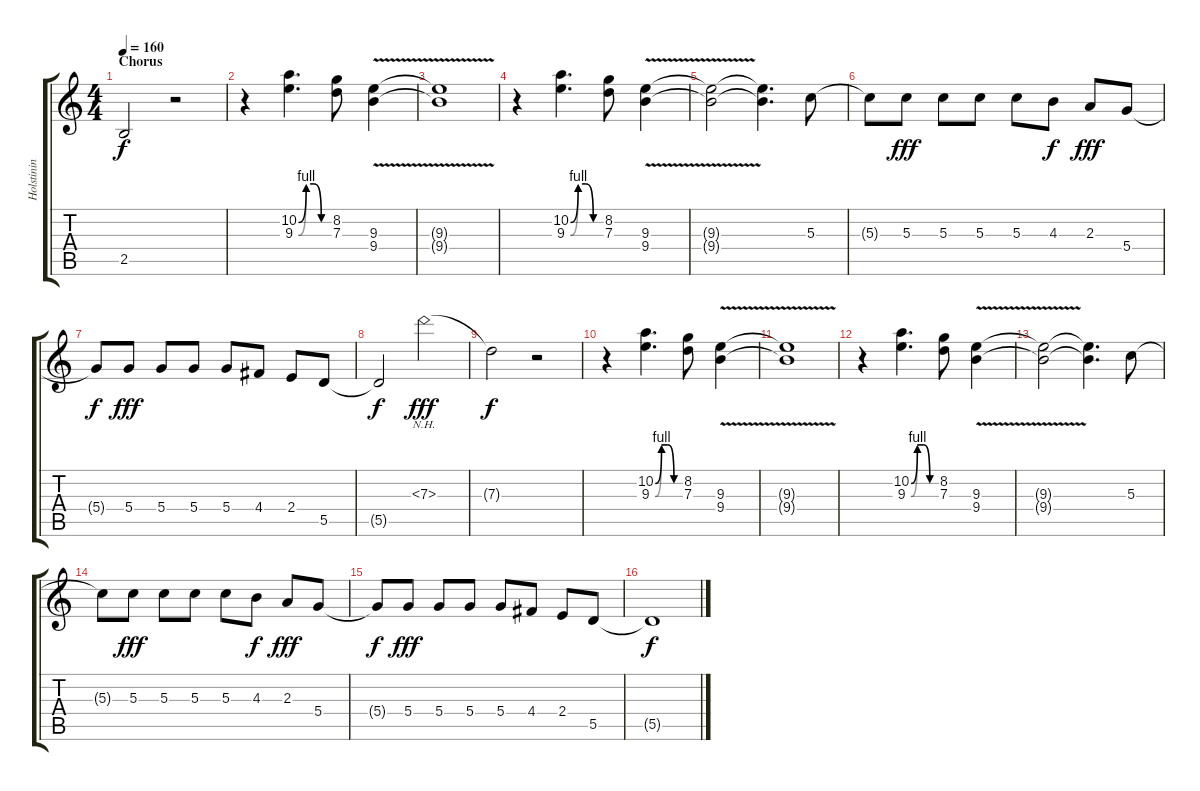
\track ("Holstinin" "Holstinin") {instrument distortionguitar}
\staff {score tabs}
\tuning (E4 B3 G3 D3 A2 E2) {hide}
\ts (4 4)
\section ("" "Chorus")
\tempo 160
\clef g2
\ks c
2.5{t}.2{dy f} r.2 |
r.4 (10.2{be (custom 0 0 15 4 30 4 45 0 60 0)} 9.3{be (custom 0 0 15 4 30 4 45 0 60 0)}).4{d} (8.2 7.3).8 (9.3{v} 9.4{v}).4 |
(9.3{t} 9.4{t}).1 |
r.4 (10.2{be (custom 0 0 15 4 30 4 45 0 60 0)} 9.3{be (custom 0 0 15 4 30 4 45 0 60 0)}).4{d} (8.2 7.3).8 (9.3{v} 9.4{v}).4 |
(9.3{t} 9.4{t}).2 (9.3{t} 9.4{t}).4{d} 5.3.8 |
5.3{t}.8 5.3.8{dy fff} 5.3.8 5.3.8 5.3.8 4.3.8{dy f} 2.3.8{dy fff} 5.4.8 |
5.4{t}.8{dy f} 5.4.8{dy fff} 5.4.8 5.4.8 5.4.8 4.4.8 2.4.8 5.5.8 |
5.5{t}.2{dy f} 7.3{nh}.2{dy fff} |
7.3{t}.2{dy f} r.2 |
r.4 (10.2{be (custom 0 0 15 4 30 4 45 0 60 0)} 9.3{be (custom 0 0 15 4 30 4 45 0 60 0)}).4{d} (8.2 7.3).8 (9.3{v} 9.4{v}).4 |
(9.3{t} 9.4{t}).1 |
r.4 (10.2{be (custom 0 0 15 4 30 4 45 0 60 0)} 9.3{be (custom 0 0 15 4 30 4 45 0 60 0)}).4{d} (8.2 7.3).8 (9.3{v} 9.4{v}).4 |
(9.3{t} 9.4{t}).2 (9.3{t} 9.4{t}).4{d} 5.3.8 |
5.3{t}.8 5.3.8{dy fff} 5.3.8 5.3.8 5.3.8 4.3.8{dy f} 2.3.8{dy fff} 5.4.8 |
5.4{t}.8{dy f} 5.4.8{dy fff} 5.4.8 5.4.8 5.4.8 4.4.8 2.4.8 5.5.8 |
5.5{t}.1{dy f}
